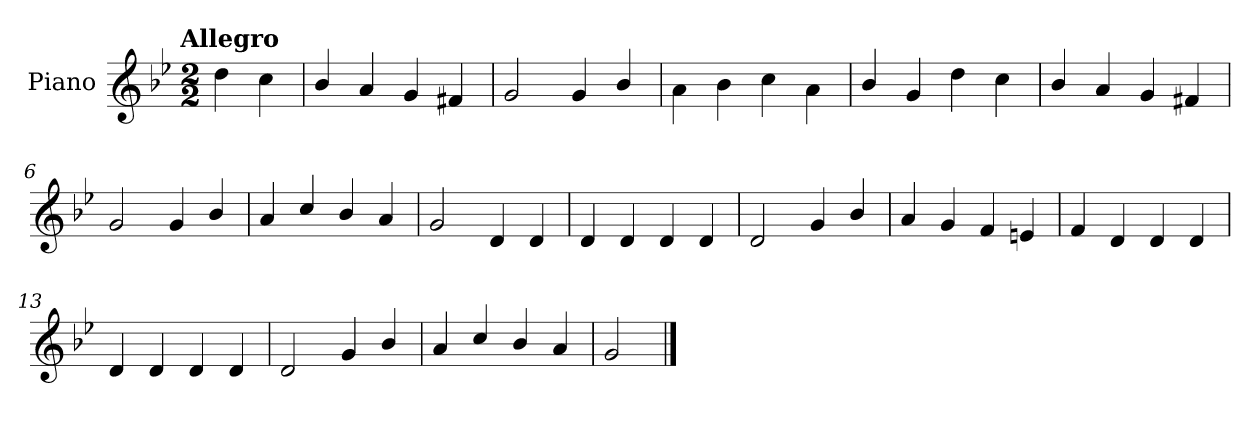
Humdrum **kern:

**kern
*part1
*staff1
*I"Piano
*I'Pno.
*clefG2
*k[b-e-]
!!LO:TX:omd:t=Allegro
*M2/2
*MM144
=
4dd\
4cc\
=1
4b-/
4a/
4g/
4f#X/
=2
2g/
4g/
4b-/
=3
4a\
4b-\
4cc\
4a\
=4
4b-/
4g/
4dd\
4cc\
!!LO:LB:g=z
=5
4b-/
4a/
4g/
4f#X/
=6
2g/
4g/
4b-/
=7
4a/
4cc/
4b-/
4a/
=8
2g/
4d/
4d/
=9
4d/
4d/
4d/
4d/
=10
2d/
4g/
4b-/
=11
4a/
4g/
4f/
4en/
!!LO:LB:g=z
=12
4f/
4d/
4d/
4d/
=13
4d/
4d/
4d/
4d/
=14
2d/
4g/
4b-/
=15
4a/
4cc/
4b-/
4a/
=16
2g/
==
*-
